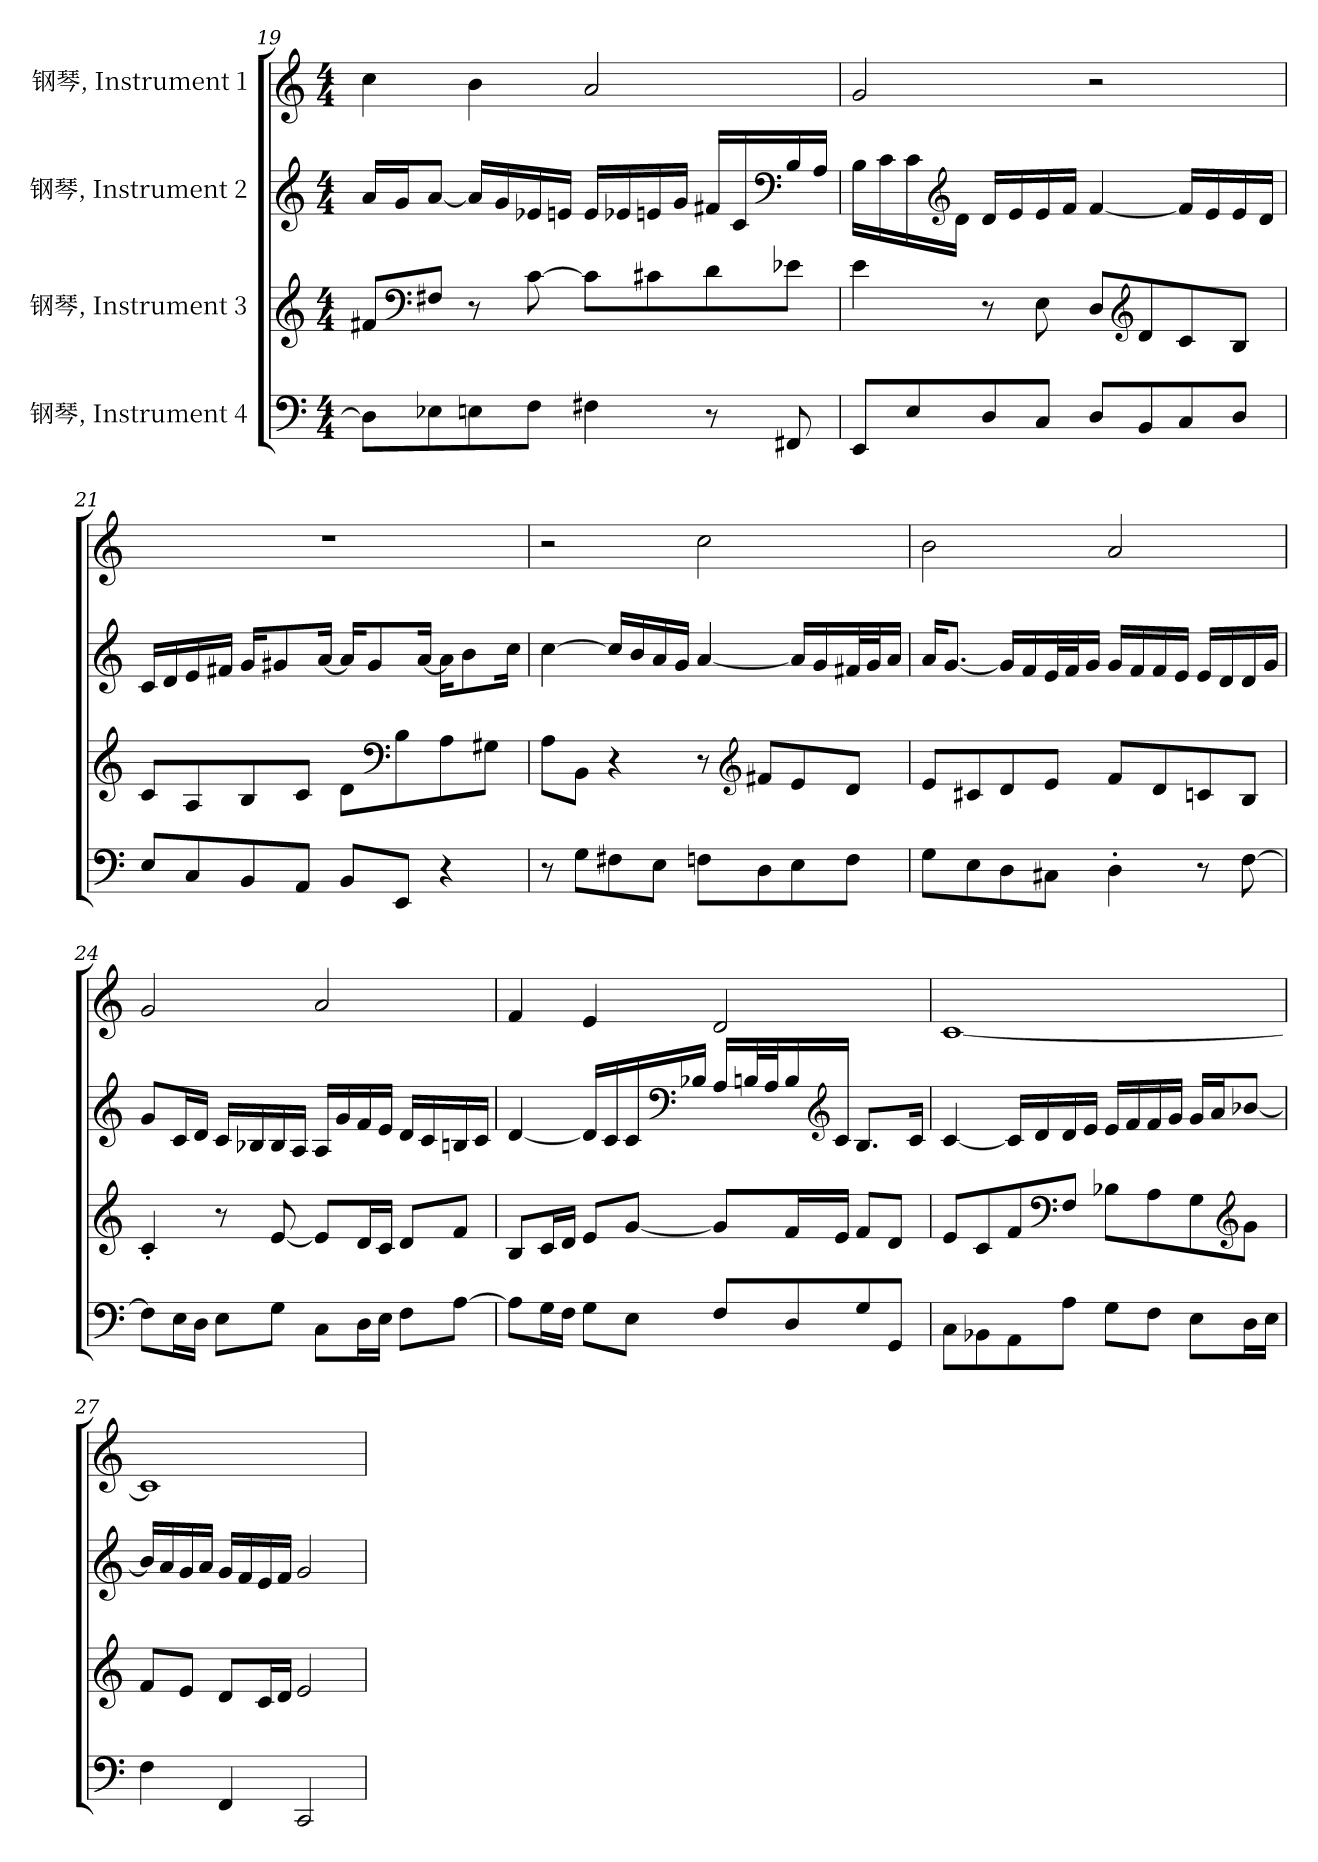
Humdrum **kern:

**kern	**kern	**kern	**kern
*part4	*part3	*part2	*part1
*staff4	*staff3	*staff2	*staff1
*I"钢琴, Instrument 4	*I"钢琴, Instrument 3	*I"钢琴, Instrument 2	*I"钢琴, Instrument 1
!!LO:LB:g=z
*clefF4	*clefG2	*clefG2	*clefG2
*k[]	*k[]	*k[]	*k[]
*M4/4	*M4/4	*M4/4	*M4/4
=19	=19	=19	=19
8D\L]	8f#X/L	16a/LL	4cc\
.	.	16g/J	.
*	*clefF4	*	*
8E-X\	8F#X/J	[8a/J	.
8En\	8r	16a/LL]	4b\
.	.	16g/	.
8F\J	[8c\	16e-X/	.
.	.	16en/JJ	.
4F#X\	8c\L]	16e/LL	2a/
.	.	16e-X/	.
.	8c#X\	16en/	.
.	.	16g/JJ	.
8r	8d\	16f#X/LL	.
.	.	16c/	.
*	*	*clefF4	*
8FF#X/	8e-X\J	16B/	.
.	.	16A/JJ	.
=20	=20	=20	=20
8EE/L	4e\	16B\LL	2g/
.	.	16c\	.
8E/	.	16c\	.
*	*	*clefG2	*
.	.	16d\JJ	.
8D/	8r	16d/LL	.
.	.	16e/	.
8C/J	8E\	16e/	.
.	.	16f/JJ	.
8D/L	8D/L	[4f/	2r
*	*clefG2	*	*
8BB/	8d/	.	.
8C/	8c/	16f/LL]	.
.	.	16e/	.
8D/J	8B/J	16e/	.
.	.	16d/JJ	.
!!LO:PB:g=z
=21	=21	=21	=21
8E/L	8c/L	16c/LL	1r
.	.	16d/	.
8C/	8A/	16e/	.
.	.	16f#X/JJ	.
8BB/	8B/	16g/KL	.
.	.	8g#X/	.
8AA/J	8c/J	.	.
.	.	[16a/Jk	.
8BB/L	8d\L	16a/KL]	.
.	.	8g#/	.
*	*clefF4	*	*
8EE/J	8B\	.	.
.	.	[16a/Jk	.
4r	8A\	16a\KL]	.
.	.	8b\	.
.	8G#X\J	.	.
.	.	16cc\Jk	.
=22	=22	=22	=22
8r	8A\L	[4cc\	2r
8G\L	8BB\J	.	.
8F#X\	4r	16cc/LL]	.
.	.	16b/	.
8E\J	.	16a/	.
.	.	16g/JJ	.
8Fn\L	8r	[4a/	2cc\
*	*clefG2	*	*
8D\	8f#X/L	.	.
8E\	8e/	16a/LL]	.
.	.	16g/	.
8F\J	8d/J	32f#X/L	.
.	.	32g/J	.
.	.	16a/JJ	.
!!LO:LB:g=z
=23	=23	=23	=23
8G\L	8e/L	16a/KL	2b\
.	.	[8.g/J	.
8E\	8c#X/	.	.
8D\	8d/	16g/LL]	.
.	.	16f/	.
8C#X\J	8e/J	32e/L	.
.	.	32f/J	.
.	.	16g/JJ	.
4D'\	8f/L	16g/LL	2a/
.	.	16f/	.
.	8d/	16f/	.
.	.	16e/JJ	.
8r	8cn/	16e/LL	.
.	.	16d/	.
[8F\	8B/J	16d/	.
.	.	16g/JJ	.
=24	=24	=24	=24
8F\L]	4c'/	8g/L	2g/
16E\L	.	16c/L	.
16D\JJ	.	16d/JJ	.
8E\L	8r	16c/LL	.
.	.	16B-X/	.
8G\J	[8e/	16B-/	.
.	.	16A/JJ	.
8C\L	8e/L]	16A/LL	2a/
.	.	16g/	.
16D\L	16d/L	16f/	.
16E\JJ	16c/JJ	16e/JJ	.
8F\L	8d/L	16d/LL	.
.	.	16c/	.
[8A\J	8f/J	16Bn/	.
.	.	16c/JJ	.
!!LO:LB:g=z
=25	=25	=25	=25
8A\L]	8B/L	[4d/	4f/
16G\L	16c/L	.	.
16F\JJ	16d/JJ	.	.
8G\L	8e/L	16d/LL]	4e/
.	.	16c/	.
8E\J	[8g/J	16c/	.
*	*	*clefF4	*
.	.	16B-X/JJ	.
8F/L	8g/L]	16A/LL	2d/
.	.	32Bn/L	.
.	.	32A/J	.
8D/	16f/L	16B/	.
*	*	*clefG2	*
.	16e/JJ	16c/JJ	.
8G/	8f/L	8.B/L	.
8GG/J	8d/J	.	.
.	.	16c/Jk	.
=26	=26	=26	=26
8C\L	8e/L	[4c/	[1c
8BB-X\	8c/	.	.
8AA\	8f/	16c/LL]	.
.	.	16d/	.
*	*clefF4	*	*
8A\J	8F/J	16d/	.
.	.	16e/JJ	.
8G\L	8B-X\L	16e/LL	.
.	.	16f/	.
8F\J	8A\	16f/	.
.	.	16g/JJ	.
8E\L	8G\	16g/LL	.
.	.	16a/J	.
*	*clefG2	*	*
16D\L	8g\J	[8b-X/J	.
16E\JJ	.	.	.
!!LO:PB:g=z
=27	=27	=27	=27
4F\	8f/L	16b-/LL]	1c]
.	.	16a/	.
.	8e/J	16g/	.
.	.	16a/JJ	.
4FF/	8d/L	16g/LL	.
.	.	16f/	.
.	16c/L	16e/	.
.	16d/JJ	16f/JJ	.
2CC/	2e/	2g/	.
=	=	=	=
*-	*-	*-	*-
